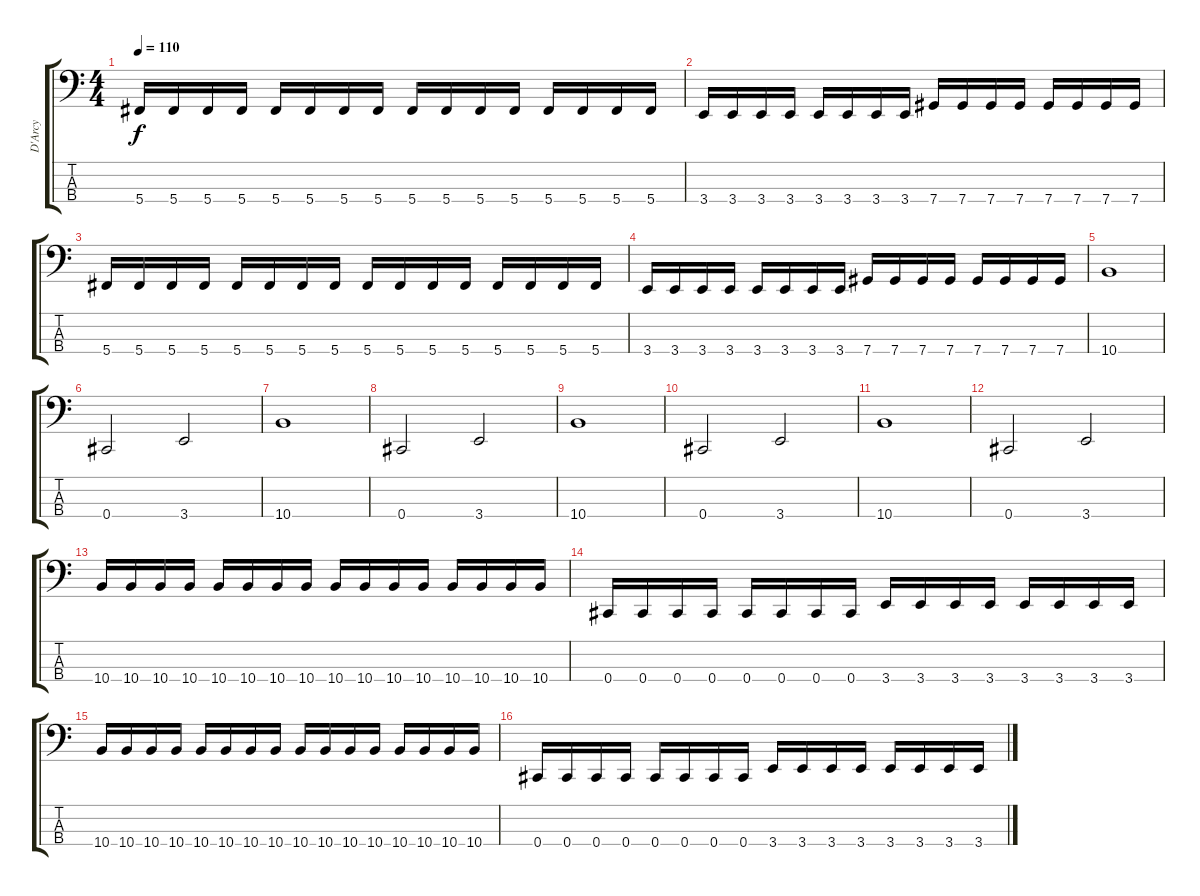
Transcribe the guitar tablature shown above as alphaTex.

\track ("D'Arcy" "D'Arcy") {instrument electricbasspick}
\staff {score tabs}
\tuning (Gb2 Db2 Ab1 Db1) {hide}
\ts (4 4)
\tempo 110
\clef f4
\ks c
5.4.16{dy f} 5.4.16 5.4.16 5.4.16 5.4.16 5.4.16 5.4.16 5.4.16 5.4.16 5.4.16 5.4.16 5.4.16 5.4.16 5.4.16 5.4.16 5.4.16 |
3.4.16 3.4.16 3.4.16 3.4.16 3.4.16 3.4.16 3.4.16 3.4.16 7.4.16 7.4.16 7.4.16 7.4.16 7.4.16 7.4.16 7.4.16 7.4.16 |
5.4.16 5.4.16 5.4.16 5.4.16 5.4.16 5.4.16 5.4.16 5.4.16 5.4.16 5.4.16 5.4.16 5.4.16 5.4.16 5.4.16 5.4.16 5.4.16 |
3.4.16 3.4.16 3.4.16 3.4.16 3.4.16 3.4.16 3.4.16 3.4.16 7.4.16 7.4.16 7.4.16 7.4.16 7.4.16 7.4.16 7.4.16 7.4.16 |
10.4.1 |
0.4.2 3.4.2 |
10.4.1 |
0.4.2 3.4.2 |
10.4.1 |
0.4.2 3.4.2 |
10.4.1 |
0.4.2 3.4.2 |
10.4.16 10.4.16 10.4.16 10.4.16 10.4.16 10.4.16 10.4.16 10.4.16 10.4.16 10.4.16 10.4.16 10.4.16 10.4.16 10.4.16 10.4.16 10.4.16 |
0.4.16 0.4.16 0.4.16 0.4.16 0.4.16 0.4.16 0.4.16 0.4.16 3.4.16 3.4.16 3.4.16 3.4.16 3.4.16 3.4.16 3.4.16 3.4.16 |
10.4.16 10.4.16 10.4.16 10.4.16 10.4.16 10.4.16 10.4.16 10.4.16 10.4.16 10.4.16 10.4.16 10.4.16 10.4.16 10.4.16 10.4.16 10.4.16 |
0.4.16 0.4.16 0.4.16 0.4.16 0.4.16 0.4.16 0.4.16 0.4.16 3.4.16 3.4.16 3.4.16 3.4.16 3.4.16 3.4.16 3.4.16 3.4.16
